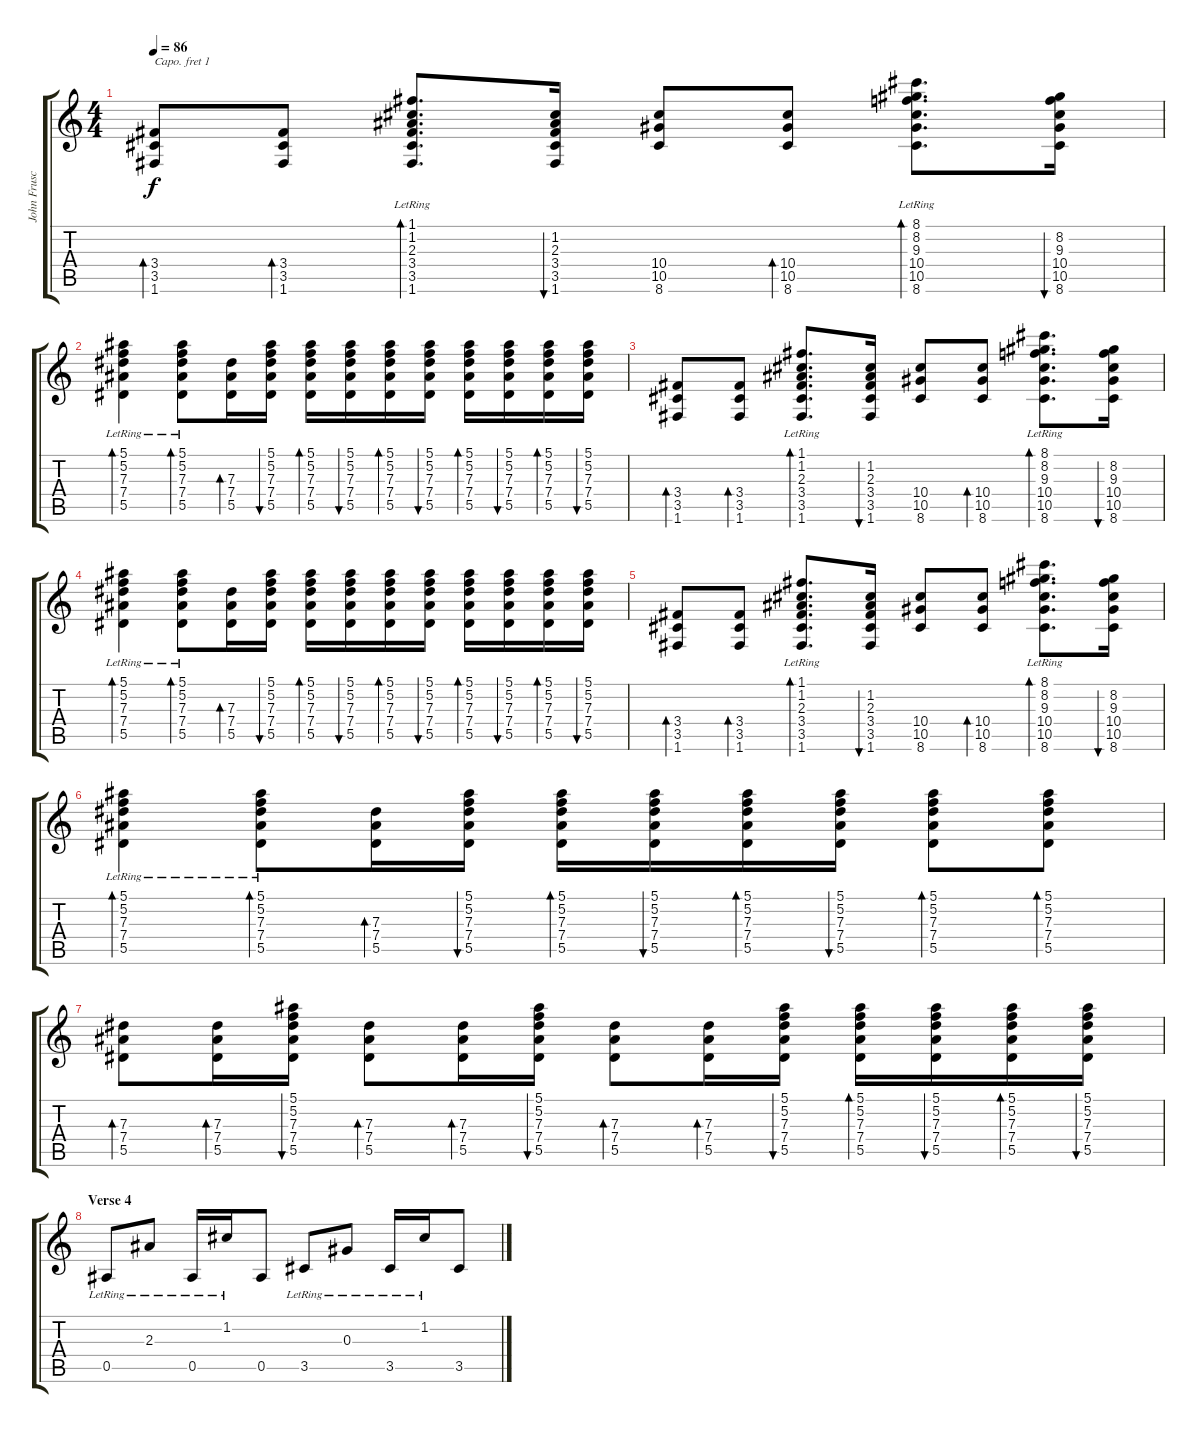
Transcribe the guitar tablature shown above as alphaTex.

\track ("John Frusciante (Guitar 1)" "John Frusc") {instrument acousticguitarnylon}
\staff {score tabs}
\capo 1
\tuning (E4 B3 G3 D3 A2 E2) {hide}
\ts (4 4)
\tempo 86
\clef g2
\ks c
(3.4 3.5 1.6).8{bd 30 dy f} (3.4 3.5 1.6).8{bd 30} (1.1{lr} 1.2 2.3 3.4 3.5 1.6).8{d bd 30} (1.2 2.3 3.4 3.5 1.6).16{bu 30} (10.4 10.5 8.6).8 (10.4 10.5 8.6).8{bd 30} (8.1{lr} 8.2 9.3 10.4 10.5 8.6).8{d bd 30} (8.2 9.3 10.4 10.5 8.6).16{bu 30} |
(5.1{lr} 5.2{lr} 7.3 7.4 5.5).4{bd 30} (5.1{lr} 5.2{lr} 7.3 7.4 5.5).8{bd 30} (7.3 7.4 5.5).16{bd 30} (5.1 5.2 7.3 7.4 5.5).16{bu 30} (5.1 5.2 7.3 7.4 5.5).16{bd 30} (5.1 5.2 7.3 7.4 5.5).16{bu 30} (5.1 5.2 7.3 7.4 5.5).16{bd 30} (5.1 5.2 7.3 7.4 5.5).16{bu 30} (5.1 5.2 7.3 7.4 5.5).16{bd 30} (5.1 5.2 7.3 7.4 5.5).16{bu 30} (5.1 5.2 7.3 7.4 5.5).16{bd 30} (5.1 5.2 7.3 7.4 5.5).16{bu 30} |
(3.4 3.5 1.6).8{bd 30} (3.4 3.5 1.6).8{bd 30} (1.1{lr} 1.2 2.3 3.4 3.5 1.6).8{d bd 30} (1.2 2.3 3.4 3.5 1.6).16{bu 30} (10.4 10.5 8.6).8 (10.4 10.5 8.6).8{bd 30} (8.1{lr} 8.2 9.3 10.4 10.5 8.6).8{d bd 30} (8.2 9.3 10.4 10.5 8.6).16{bu 30} |
(5.1{lr} 5.2{lr} 7.3 7.4 5.5).4{bd 30} (5.1{lr} 5.2{lr} 7.3 7.4 5.5).8{bd 30} (7.3 7.4 5.5).16{bd 30} (5.1 5.2 7.3 7.4 5.5).16{bu 30} (5.1 5.2 7.3 7.4 5.5).16{bd 30} (5.1 5.2 7.3 7.4 5.5).16{bu 30} (5.1 5.2 7.3 7.4 5.5).16{bd 30} (5.1 5.2 7.3 7.4 5.5).16{bu 30} (5.1 5.2 7.3 7.4 5.5).16{bd 30} (5.1 5.2 7.3 7.4 5.5).16{bu 30} (5.1 5.2 7.3 7.4 5.5).16{bd 30} (5.1 5.2 7.3 7.4 5.5).16{bu 30} |
(3.4 3.5 1.6).8{bd 30} (3.4 3.5 1.6).8{bd 30} (1.1{lr} 1.2 2.3 3.4 3.5 1.6).8{d bd 30} (1.2 2.3 3.4 3.5 1.6).16{bu 30} (10.4 10.5 8.6).8 (10.4 10.5 8.6).8{bd 30} (8.1{lr} 8.2 9.3 10.4 10.5 8.6).8{d bd 30} (8.2 9.3 10.4 10.5 8.6).16{bu 30} |
(5.1{lr} 5.2{lr} 7.3 7.4 5.5).4{bd 30} (5.1{lr} 5.2{lr} 7.3 7.4 5.5).8{bd 30} (7.3 7.4 5.5).16{bd 30} (5.1 5.2 7.3 7.4 5.5).16{bu 30} (5.1 5.2 7.3 7.4 5.5).16{bd 30} (5.1 5.2 7.3 7.4 5.5).16{bu 30} (5.1 5.2 7.3 7.4 5.5).16{bd 30} (5.1 5.2 7.3 7.4 5.5).16{bu 30} (5.1 5.2 7.3 7.4 5.5).8{bd 30} (5.1 5.2 7.3 7.4 5.5).8{bd 30} |
(7.3 7.4 5.5).8{bd 30} (7.3 7.4 5.5).16{bd 30} (5.1 5.2 7.3 7.4 5.5).16{bu 30} (7.3 7.4 5.5).8{bd 30} (7.3 7.4 5.5).16{bd 30} (5.1 5.2 7.3 7.4 5.5).16{bu 30} (7.3 7.4 5.5).8{bd 30} (7.3 7.4 5.5).16{bd 30} (5.1 5.2 7.3 7.4 5.5).16{bu 30} (5.1 5.2 7.3 7.4 5.5).16{bd 30} (5.1 5.2 7.3 7.4 5.5).16{bu 30} (5.1 5.2 7.3 7.4 5.5).16{bd 30} (5.1 5.2 7.3 7.4 5.5).16{bu 30} |
\section ("" "Verse 4")
0.5{lr}.8 2.3{lr}.8 0.5{lr}.16 1.2{lr}.16 0.5.8 3.5{lr}.8 0.3{lr}.8 3.5{lr}.16 1.2{lr}.16 3.5.8
